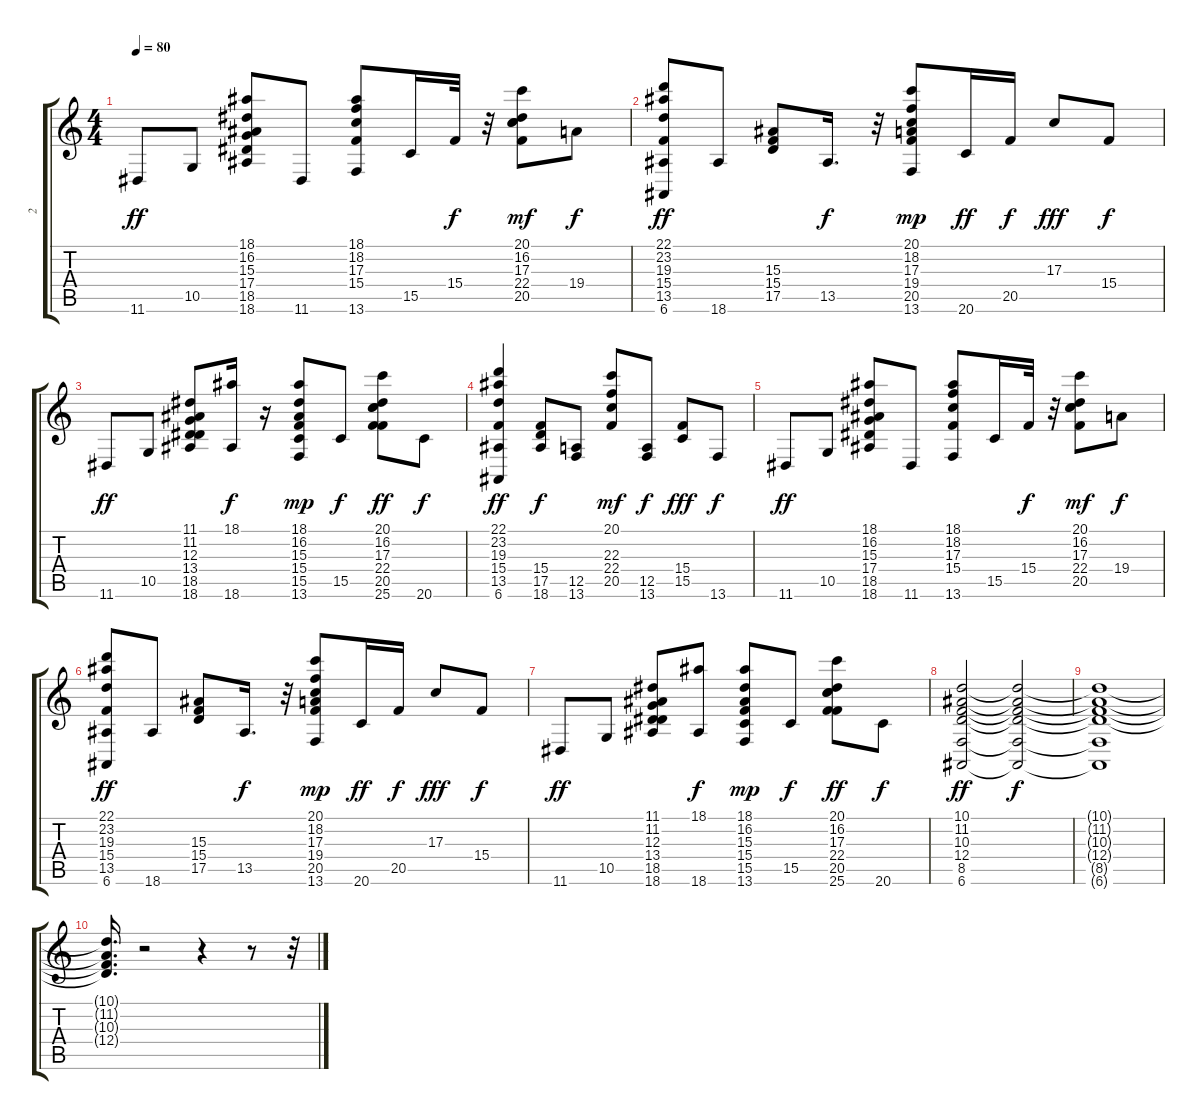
\track ("2" "2") {instrument brightacousticpiano}
\staff {score tabs}
\tuning (E4 B3 G3 D3 A2 E2) {hide}
\ts (4 4)
\tempo 80
\clef g2
\ks c
11.6.8{dy ff} 10.5.8 (18.1 16.2 15.3 17.4 18.5 18.6).8 11.6.8 (18.1 18.2 17.3 15.4 13.6).8 15.5.16 15.4.32{dy f} r.32 (20.1 16.2 17.3 22.4 20.5).8{dy mf} 19.4.8{dy f} |
(22.1 23.2 19.3 15.4 13.5 6.6).8{dy ff} 18.6.8 (15.3 15.4 17.5).8 13.5.16{d dy f} r.32 (20.1 18.2 17.3 19.4 20.5 13.6).8{dy mp} 20.6.16{dy ff} 20.5.16{dy f} 17.3.8{dy fff} 15.4.8{dy f} |
11.6.8{dy ff} 10.5.8 (11.1 11.2 12.3 13.4 18.5 18.6).8 (18.1 18.6).16{dy f} r.16 (18.1 16.2 15.3 15.4 15.5 13.6).8{dy mp} 15.5.8{dy f} (20.1 16.2 17.3 22.4 20.5 25.6).8{dy ff} 20.6.8{dy f} |
(22.1 23.2 19.3 15.4 13.5 6.6).4{dy ff} (15.4 17.5 18.6).8{dy f} (12.5 13.6).8 (20.1 22.3 22.4 20.5).8{dy mf} (12.5 13.6).8{dy f} (15.4 15.5).8{dy fff} 13.6.8{dy f} |
11.6.8{dy ff} 10.5.8 (18.1 16.2 15.3 17.4 18.5 18.6).8 11.6.8 (18.1 18.2 17.3 15.4 13.6).8 15.5.16 15.4.32{dy f} r.32 (20.1 16.2 17.3 22.4 20.5).8{dy mf} 19.4.8{dy f} |
(22.1 23.2 19.3 15.4 13.5 6.6).8{dy ff} 18.6.8 (15.3 15.4 17.5).8 13.5.16{d dy f} r.32 (20.1 18.2 17.3 19.4 20.5 13.6).8{dy mp} 20.6.16{dy ff} 20.5.16{dy f} 17.3.8{dy fff} 15.4.8{dy f} |
11.6.8{dy ff} 10.5.8 (11.1 11.2 12.3 13.4 18.5 18.6).8 (18.1 18.6).8{dy f} (18.1 16.2 15.3 15.4 15.5 13.6).8{dy mp} 15.5.8{dy f} (20.1 16.2 17.3 22.4 20.5 25.6).8{dy ff} 20.6.8{dy f} |
(10.1 11.2 10.3 12.4 8.5 6.6).2{dy ff} (10.1{t} 11.2{t} 10.3{t} 12.4{t} 8.5{t} 6.6{t}).2{dy f} |
(10.1{t} 11.2{t} 10.3{t} 12.4{t} 8.5{t} 6.6{t}).1 |
(10.1{t} 11.2{t} 10.3{t} 12.4{t}).16{d} r.2 r.4 r.8 r.32
